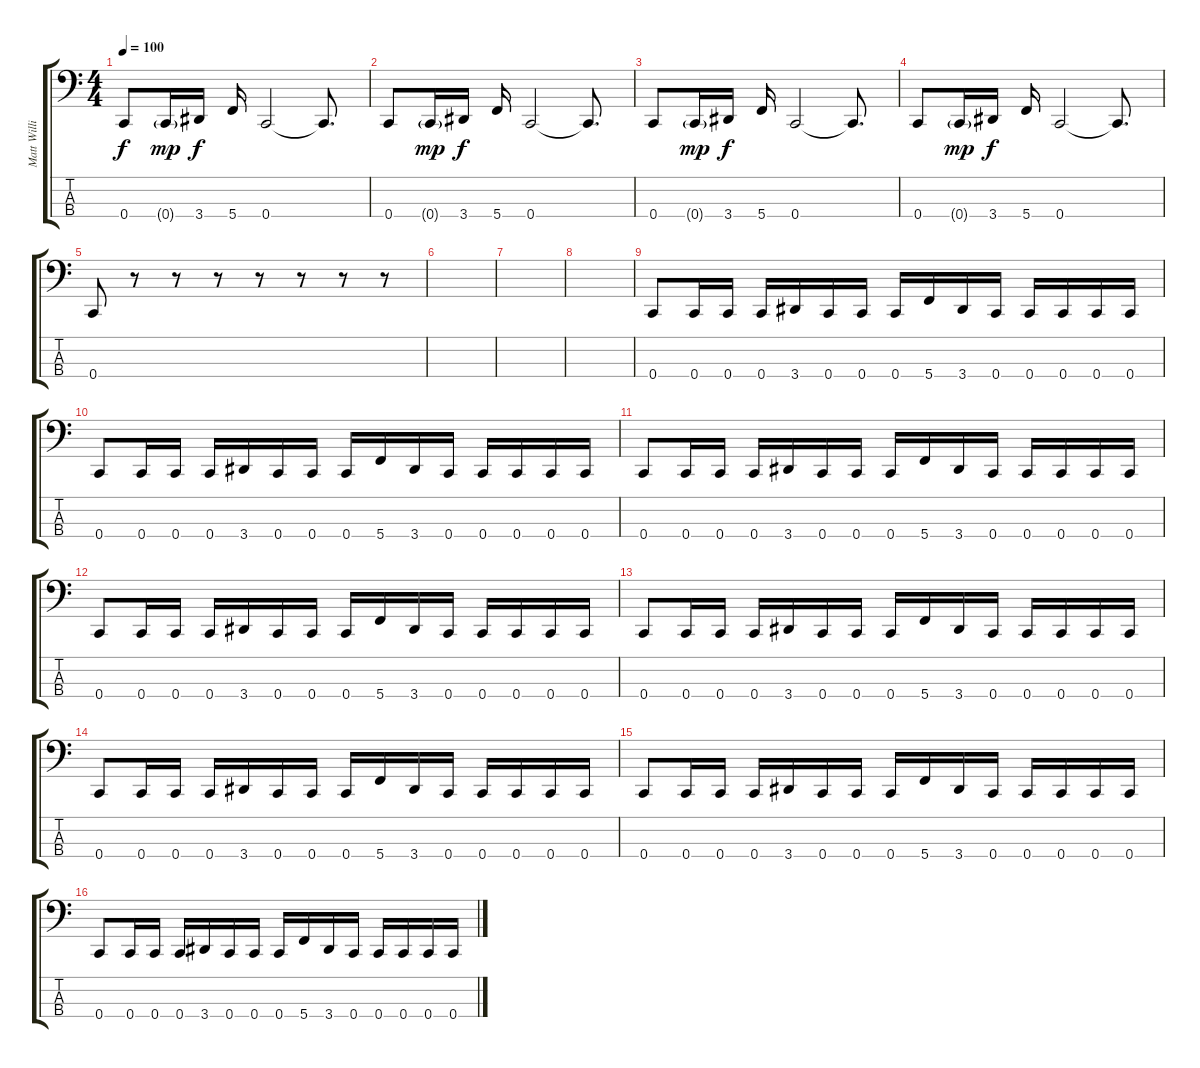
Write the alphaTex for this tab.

\track ("Matt Williams" "Matt Willi") {instrument electricbasspick}
\staff {score tabs}
\tuning (F2 C2 G1 C1) {hide}
\ts (4 4)
\tempo 100
\clef f4
\ks c
0.4.8{dy f} 0.4{g}.16{dy mp} 3.4.16{dy f} 5.4.16 0.4.2 0.4{t}.8{d} |
0.4.8 0.4{g}.16{dy mp} 3.4.16{dy f} 5.4.16 0.4.2 0.4{t}.8{d} |
0.4.8 0.4{g}.16{dy mp} 3.4.16{dy f} 5.4.16 0.4.2 0.4{t}.8{d} |
0.4.8 0.4{g}.16{dy mp} 3.4.16{dy f} 5.4.16 0.4.2 0.4{t}.8{d} |
0.4.8 r.8 r.8 r.8 r.8 r.8 r.8 r.8 |
|
|
|
0.4.8 0.4.16 0.4.16 0.4.16 3.4.16 0.4.16 0.4.16 0.4.16 5.4.16 3.4.16 0.4.16 0.4.16 0.4.16 0.4.16 0.4.16 |
0.4.8 0.4.16 0.4.16 0.4.16 3.4.16 0.4.16 0.4.16 0.4.16 5.4.16 3.4.16 0.4.16 0.4.16 0.4.16 0.4.16 0.4.16 |
0.4.8 0.4.16 0.4.16 0.4.16 3.4.16 0.4.16 0.4.16 0.4.16 5.4.16 3.4.16 0.4.16 0.4.16 0.4.16 0.4.16 0.4.16 |
0.4.8 0.4.16 0.4.16 0.4.16 3.4.16 0.4.16 0.4.16 0.4.16 5.4.16 3.4.16 0.4.16 0.4.16 0.4.16 0.4.16 0.4.16 |
0.4.8 0.4.16 0.4.16 0.4.16 3.4.16 0.4.16 0.4.16 0.4.16 5.4.16 3.4.16 0.4.16 0.4.16 0.4.16 0.4.16 0.4.16 |
0.4.8 0.4.16 0.4.16 0.4.16 3.4.16 0.4.16 0.4.16 0.4.16 5.4.16 3.4.16 0.4.16 0.4.16 0.4.16 0.4.16 0.4.16 |
0.4.8 0.4.16 0.4.16 0.4.16 3.4.16 0.4.16 0.4.16 0.4.16 5.4.16 3.4.16 0.4.16 0.4.16 0.4.16 0.4.16 0.4.16 |
0.4.8 0.4.16 0.4.16 0.4.16 3.4.16 0.4.16 0.4.16 0.4.16 5.4.16 3.4.16 0.4.16 0.4.16 0.4.16 0.4.16 0.4.16
